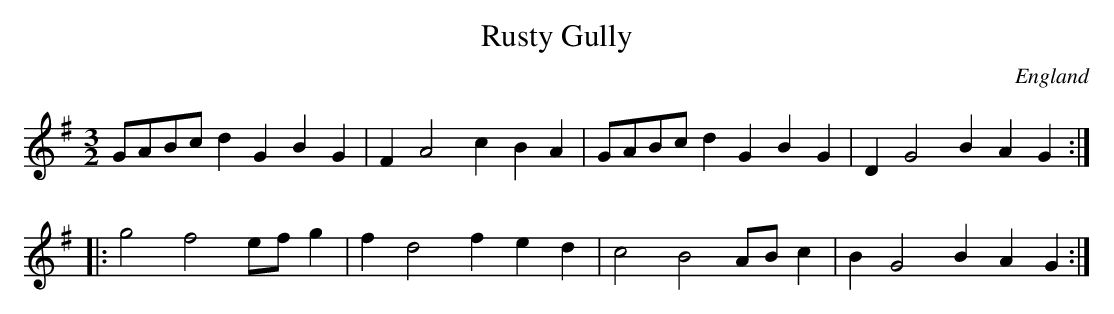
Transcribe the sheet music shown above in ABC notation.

X:1
T:Rusty Gully
M:3/2
O:England
K:G major
GABc d2 G2 B2 G2 | F2 A4 c2 B2 A2 | GABc d2 G2 B2 G2 | D2 G4 B2 A2 G2 ::
g4   f4    ef g2 | f2 d4 f2 e2 d2 | c4   B4    AB c2 | B2 G4 B2 A2 G2 :|
